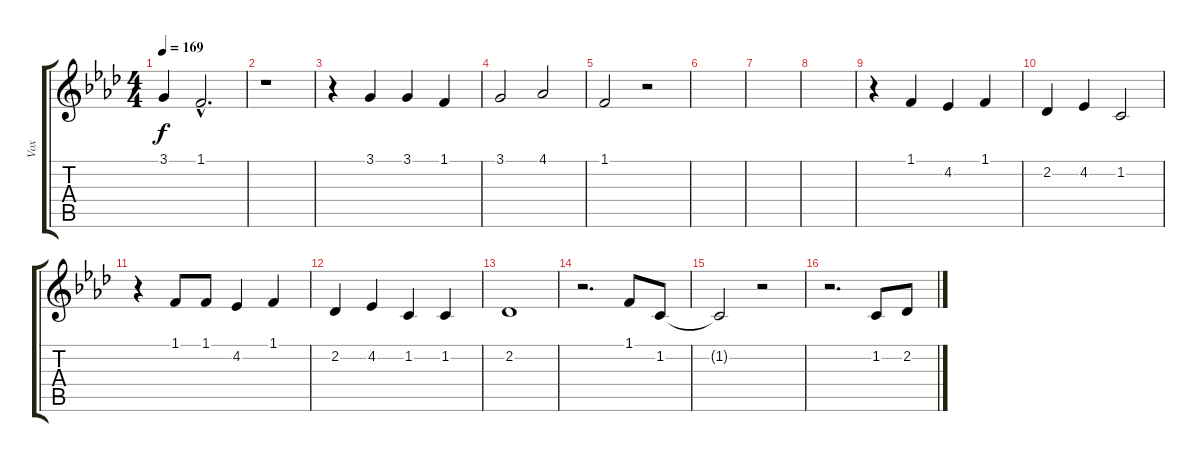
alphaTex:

\track ("Vox" "Vox") {instrument tenorsax}
\staff {score tabs}
\tuning (E4 B3 G3 D3 A2 E2) {hide}
\ts (4 4)
\tempo 169
\clef g2
\ks fminor
3.1{t}.4{dy f} 1.1{hac}.2{d} |
r.1 |
r.4 3.1.4 3.1.4 1.1.4 |
3.1.2 4.1.2 |
1.1.2 r.2 |
|
|
|
r.4 1.1.4 4.2.4 1.1.4 |
2.2.4 4.2.4 1.2.2 |
r.4 1.1.8 1.1.8 4.2.4 1.1.4 |
2.2.4 4.2.4 1.2.4 1.2.4 |
2.2.1 |
r.2{d} 1.1.8 1.2.8 |
1.2{t}.2 r.2 |
r.2{d} 1.2.8 2.2.8
